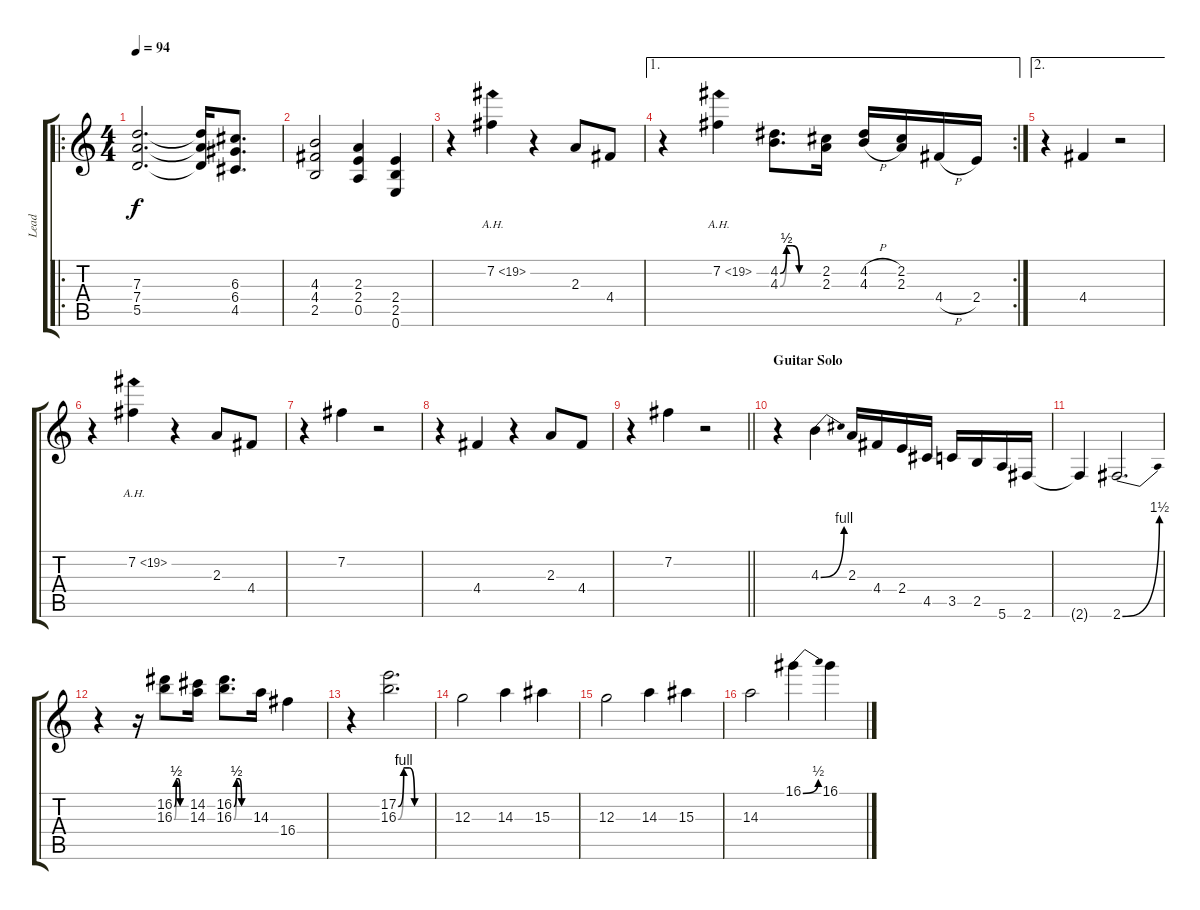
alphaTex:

\track ("Lead" "Lead") {instrument distortionguitar}
\staff {score tabs}
\tuning (E4 B3 G3 D3 A2 E2) {hide}
\ro
\ts (4 4)
\tempo 94
\clef g2
\ks c
(7.3 7.4 5.5).2{d dy f} (7.3{t} 7.4{t} 5.5{t}).16 (6.3 6.4 4.5).8{d} |
(4.3 4.4 2.5).2 (2.3 2.4 0.5).4 (2.4 2.5 0.6).4 |
r.4 7.2{ah 12}.4 r.4 2.3.8 4.4.8 |
\ae 1
\rc 2
r.4 7.2{ah 12}.4 (4.2{be (custom 0 0 10 2 20 2 30 0 60 0)} 4.3{be (custom 0 0 10 2 20 2 30 0 60 0)}).8{d} (2.2 2.3).16 (4.2{h} 4.3{h}).16 (2.2 2.3).16 4.4{h}.16 2.4.16 |
\ae 2
r.4 4.4.4 r.2 |
r.4 7.2{ah 12}.4 r.4 2.3.8 4.4.8 |
r.4 7.2.4 r.2 |
r.4 4.4.4 r.4 2.3.8 4.4.8 |
\barLineRight lightlight
r.4 7.2.4 r.2 |
\section ("" "Guitar Solo")
r.4 4.3{be (bend 0 0 60 4)}.4 2.3.16 4.4.16 2.4.16 4.5.16 3.5.16 2.5.16 5.6.16 2.6.16 |
2.6{t}.4 2.6{be (bend 0 0 60 6)}.2{d} |
r.4 r.16 (16.2{be (custom 0 0 10 2 20 2 30 0 60 0)} 16.3{be (custom 0 0 10 2 20 2 30 0 60 0)}).8 (14.2 14.3).16 (16.2{be (custom 0 0 10 2 20 2 30 0 60 0)} 16.3{be (custom 0 0 10 2 20 2 30 0 60 0)}).8{d} 14.3.16 16.4.4 |
r.4 (17.2{be (custom 0 0 10 4 20 4 30 0 60 0)} 16.3{be (custom 0 0 10 4 20 4 30 0 60 0)}).2{d} |
12.3.2 14.3.4 15.3.4 |
12.3.2 14.3.4 15.3.4 |
14.3.2 16.1{be (bend 0 0 60 2)}.4 16.1.4
